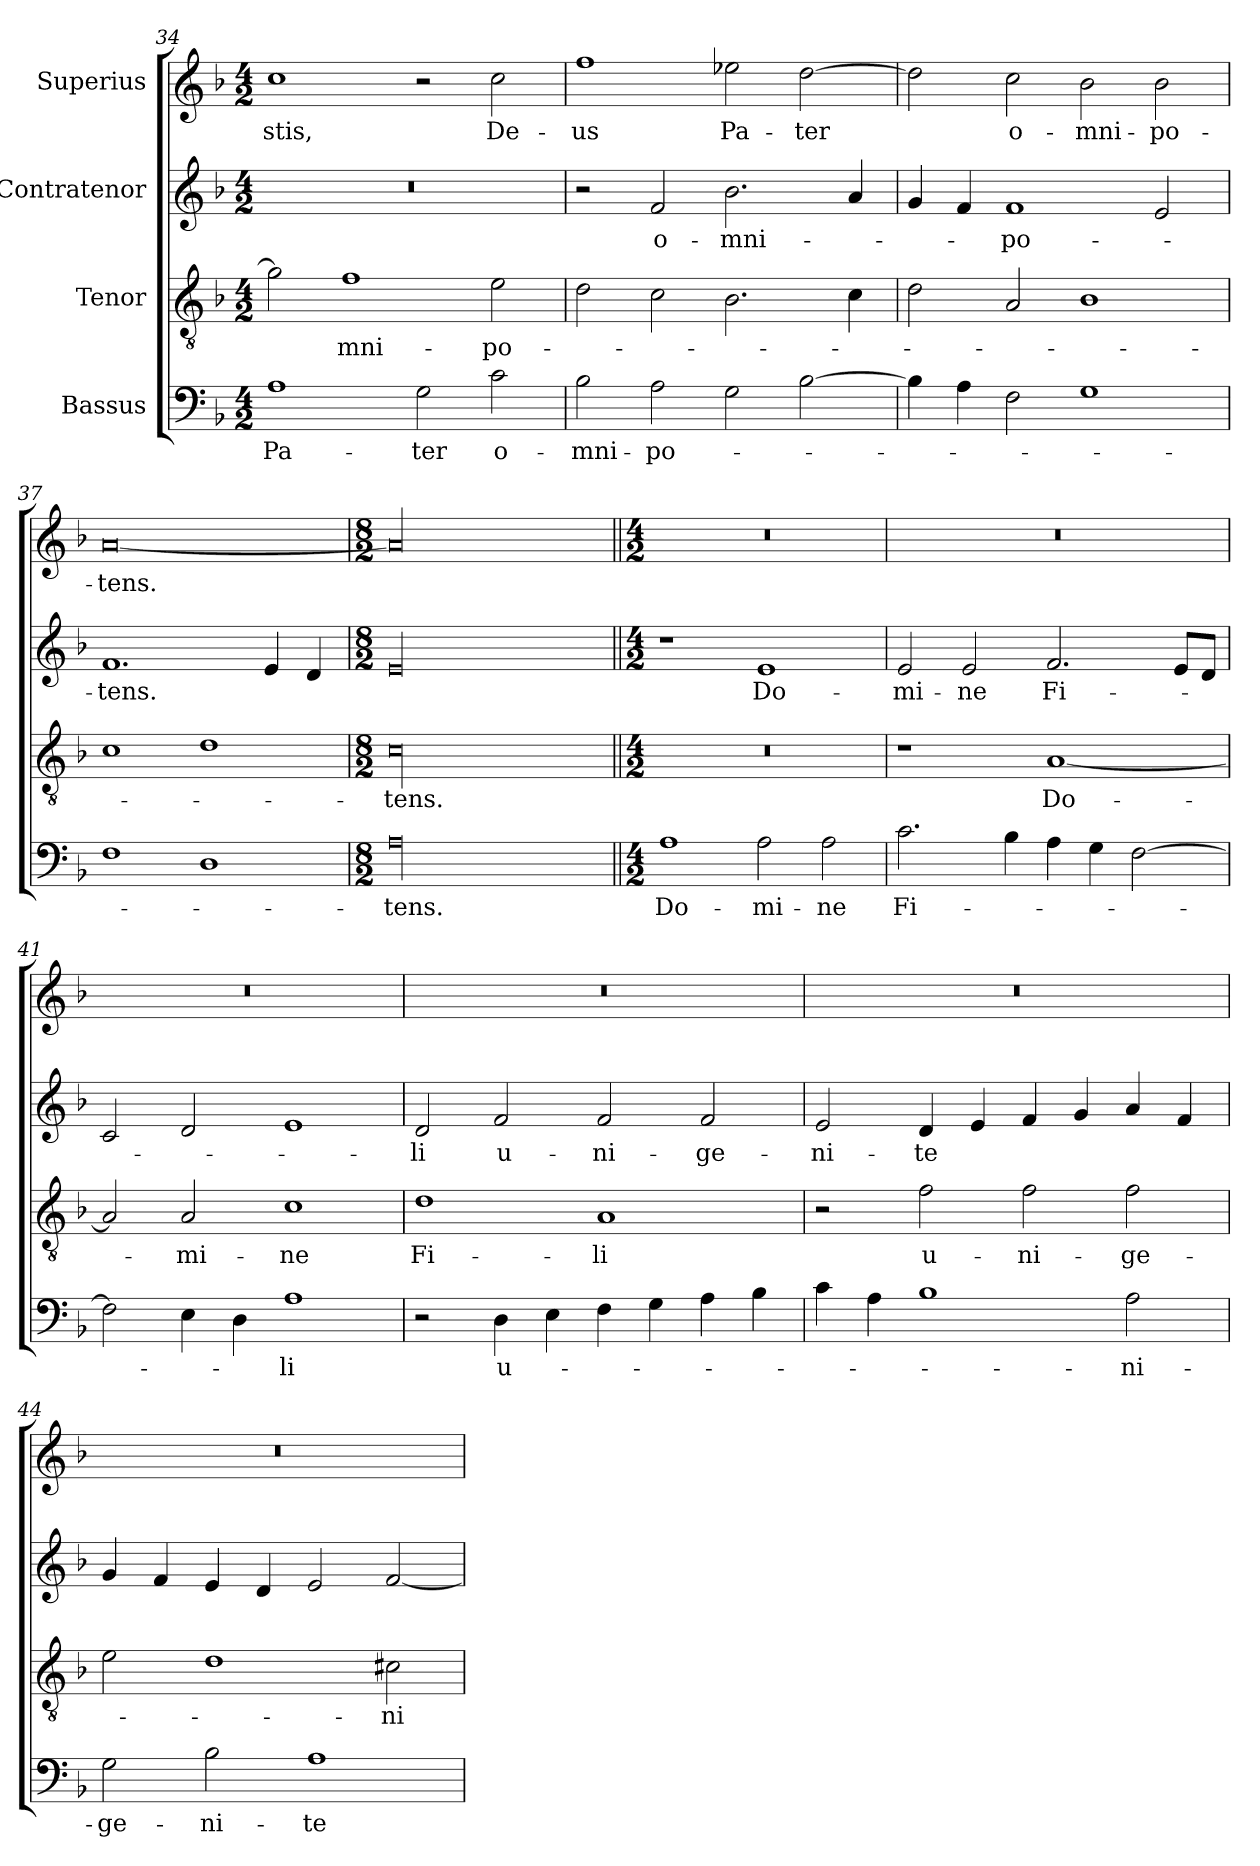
**kern	**text	**kern	**text	**kern	**text	**kern	**text
*part4	*part4	*part3	*part3	*part2	*part2	*part1	*part1
*staff4	*staff4	*staff3	*staff3	*staff2	*staff2	*staff1	*staff1
*I"Bassus	*	*I"Tenor	*	*I"Contratenor	*	*I"Superius	*
*clefF4	*	*clefGv2	*	*clefG2	*	*clefG2	*
*k[b-]	*	*k[b-]	*	*k[b-]	*	*k[b-]	*
*M4/2	*	*M4/2	*	*M4/2	*	*M4/2	*
=34	=34	=34	=34	=34	=34	=34	=34
1A\	Pa-	2g\]	.	0r	.	1cc\	-stis,
.	.	1f\	-mni-	.	.	.	.
2G\	-ter	.	.	.	.	2r	.
2c\	o-	2e\	-po-	.	.	2cc\	De-
=35	=35	=35	=35	=35	=35	=35	=35
2B-\	-mni-	2d\	.	2r	.	1ff\	-us
2A\	-po-	2c\	.	2f/	o-	.	.
2G\	.	2.B-\	.	2.b-\	-mni-	2ee-X\	Pa-
[2B-\	.	.	.	.	.	[2dd\	-ter
.	.	4c\	.	4a/	.	.	.
=36	=36	=36	=36	=36	=36	=36	=36
4B-\]	.	2d\	.	4g/	.	2dd\]	.
4A\	.	.	.	4f/	.	.	.
2F\	.	2A/	.	1f/	-po-	2cc\	o-
1G\	.	1B-\	.	.	.	2b-\	-mni-
.	.	.	.	2e/	.	2b-\	-po-
=37	=37	=37	=37	=37	=37	=37	=37
1F\	.	1c\	.	1.f/	-tens.	[0a/	-tens.
1D\	.	1d\	.	.	.	.	.
.	.	.	.	4e/	.	.	.
.	.	.	.	4d/	.	.	.
=38	=38	=38	=38	=38	=38	=38	=38
*M8/2	*	*M8/2	*	*M8/2	*	*M8/2	*
00A\	-tens.	00c\	-tens.	00e/	.	00a/]	.
=39||	=39||	=39||	=39||	=39||	=39||	=39||	=39||
*M4/2	*	*M4/2	*	*M4/2	*	*M4/2	*
1A\	Do-	0r	.	1r	.	0r	.
2A\	-mi-	.	.	1e/	Do-	.	.
2A\	-ne	.	.	.	.	.	.
=40	=40	=40	=40	=40	=40	=40	=40
2.c\	Fi-	1r	.	2e/	-mi-	0r	.
.	.	.	.	2e/	-ne	.	.
4B-\	.	.	.	.	.	.	.
4A\	.	[1A/	Do-	2.f/	Fi-	.	.
4G\	.	.	.	.	.	.	.
[2F\	.	.	.	.	.	.	.
.	.	.	.	8e/L	.	.	.
.	.	.	.	8d/J	.	.	.
=41	=41	=41	=41	=41	=41	=41	=41
2F\]	.	2A/]	.	2c/	.	0r	.
4E\	.	2A/	-mi-	2d/	.	.	.
4D\	.	.	.	.	.	.	.
1A\	-li	1c\	-ne	1e/	.	.	.
=42	=42	=42	=42	=42	=42	=42	=42
2r	.	1d\	Fi-	2d/	-li	0r	.
4D\	u-	.	.	2f/	u-	.	.
4E\	.	.	.	.	.	.	.
4F\	.	1A/	-li	2f/	-ni-	.	.
4G\	.	.	.	.	.	.	.
4A\	.	.	.	2f/	-ge-	.	.
4B-\	.	.	.	.	.	.	.
=43	=43	=43	=43	=43	=43	=43	=43
4c\	.	2r	.	2e/	-ni-	0r	.
4A\	.	.	.	.	.	.	.
1B-\	.	2f\	u-	4d/	-te	.	.
.	.	.	.	4e/	.	.	.
.	.	2f\	-ni-	4f/	.	.	.
.	.	.	.	4g/	.	.	.
2A\	-ni-	2f\	-ge-	4a/	.	.	.
.	.	.	.	4f/	.	.	.
=44	=44	=44	=44	=44	=44	=44	=44
2G\	-ge-	2e\	.	4g/	.	0r	.
.	.	.	.	4f/	.	.	.
2B-\	-ni-	1d\	.	4e/	.	.	.
.	.	.	.	4d/	.	.	.
1A\	-te	.	.	2e/	.	.	.
.	.	2c#X\	-ni-	[2f/	.	.	.
=	=	=	=	=	=	=	=
*-	*-	*-	*-	*-	*-	*-	*-
